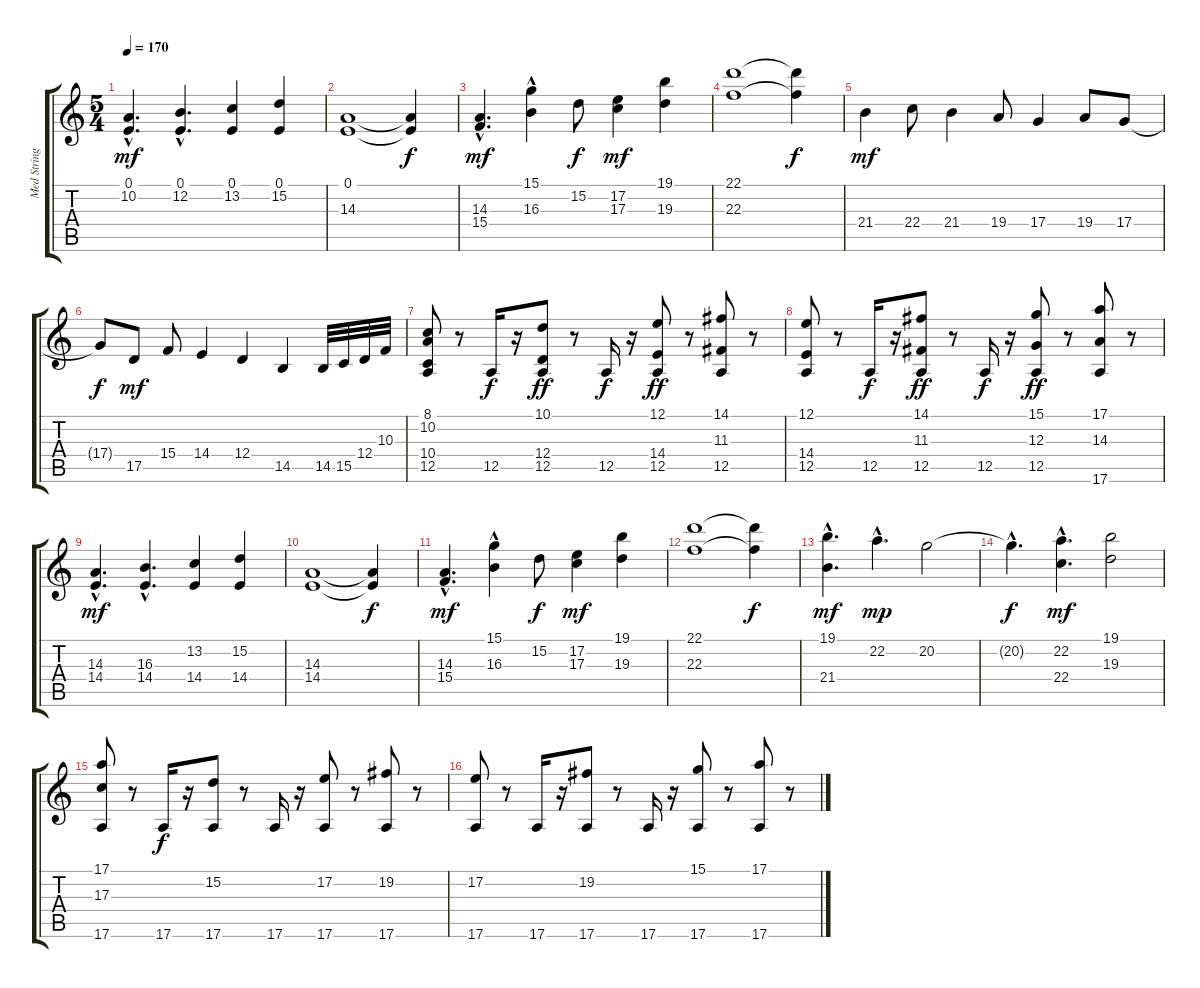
\track ("Med Strings" "Med String") {instrument stringensemble1}
\staff {score tabs}
\tuning (E4 B3 G3 D3 A2 E2) {hide}
\ts (5 4)
\tempo 170
\clef g2
\ks c
(0.1{hac} 10.2{hac}).4{d dy mf} (0.1{hac} 12.2{hac}).4{d} (0.1 13.2).4 (0.1 15.2).4 |
(0.1 14.3).1 (0.1{t} 14.3{t}).4{dy f} |
(14.3 15.4{hac}).4{d dy mf} (15.1 16.3{hac}).4 15.2.8{dy f} (17.2 17.3).4{dy mf} (19.1 19.3).4 |
(22.1 22.3).1 (22.1{t} 22.3{t}).4{dy f} |
21.4.4{dy mf} 22.4.8 21.4.4 19.4.8 17.4.4 19.4.8 17.4.8 |
17.4{t}.8{dy f} 17.5.8{dy mf} 15.4.8 14.4.4 12.4.4 14.5.4 14.5.32 15.5.32 12.4.32 10.3.32 |
(8.1 10.2 10.4 12.5).8 r.8 12.5.16{dy f} r.16 (10.1 12.4 12.5).8{dy ff} r.8 12.5.16{dy f} r.16 (12.1 14.4 12.5).8{dy ff} r.8 (14.1 11.3 12.5).8 r.8 |
(12.1 14.4 12.5).8 r.8 12.5.16{dy f} r.16 (14.1 11.3 12.5).8{dy ff} r.8 12.5.16{dy f} r.16 (15.1 12.3 12.5).8{dy ff} r.8 (17.1 14.3 17.6).8 r.8 |
(14.3{hac} 14.4{hac}).4{d dy mf} (16.3{hac} 14.4{hac}).4{d} (13.2 14.4).4 (15.2 14.4).4 |
(14.3 14.4).1 (14.3{t} 14.4{t}).4{dy f} |
(14.3 15.4{hac}).4{d dy mf} (15.1 16.3{hac}).4 15.2.8{dy f} (17.2 17.3).4{dy mf} (19.1 19.3).4 |
(22.1 22.3).1 (22.1{t} 22.3{t}).4{dy f} |
(19.1{hac} 21.4).4{d dy mf} 22.2{hac}.4{d dy mp} 20.2.2 |
20.2{hac t}.4{d dy f} (22.2{hac} 22.4{hac}).4{d dy mf} (19.1 19.3).2 |
(17.1 17.3 17.6).8 r.8 17.6.16{dy f} r.16 (15.2 17.6).8 r.8 17.6.16 r.16 (17.2 17.6).8 r.8 (19.2 17.6).8 r.8 |
(17.2 17.6).8 r.8 17.6.16 r.16 (19.2 17.6).8 r.8 17.6.16 r.16 (15.1 17.6).8 r.8 (17.1 17.6).8 r.8
